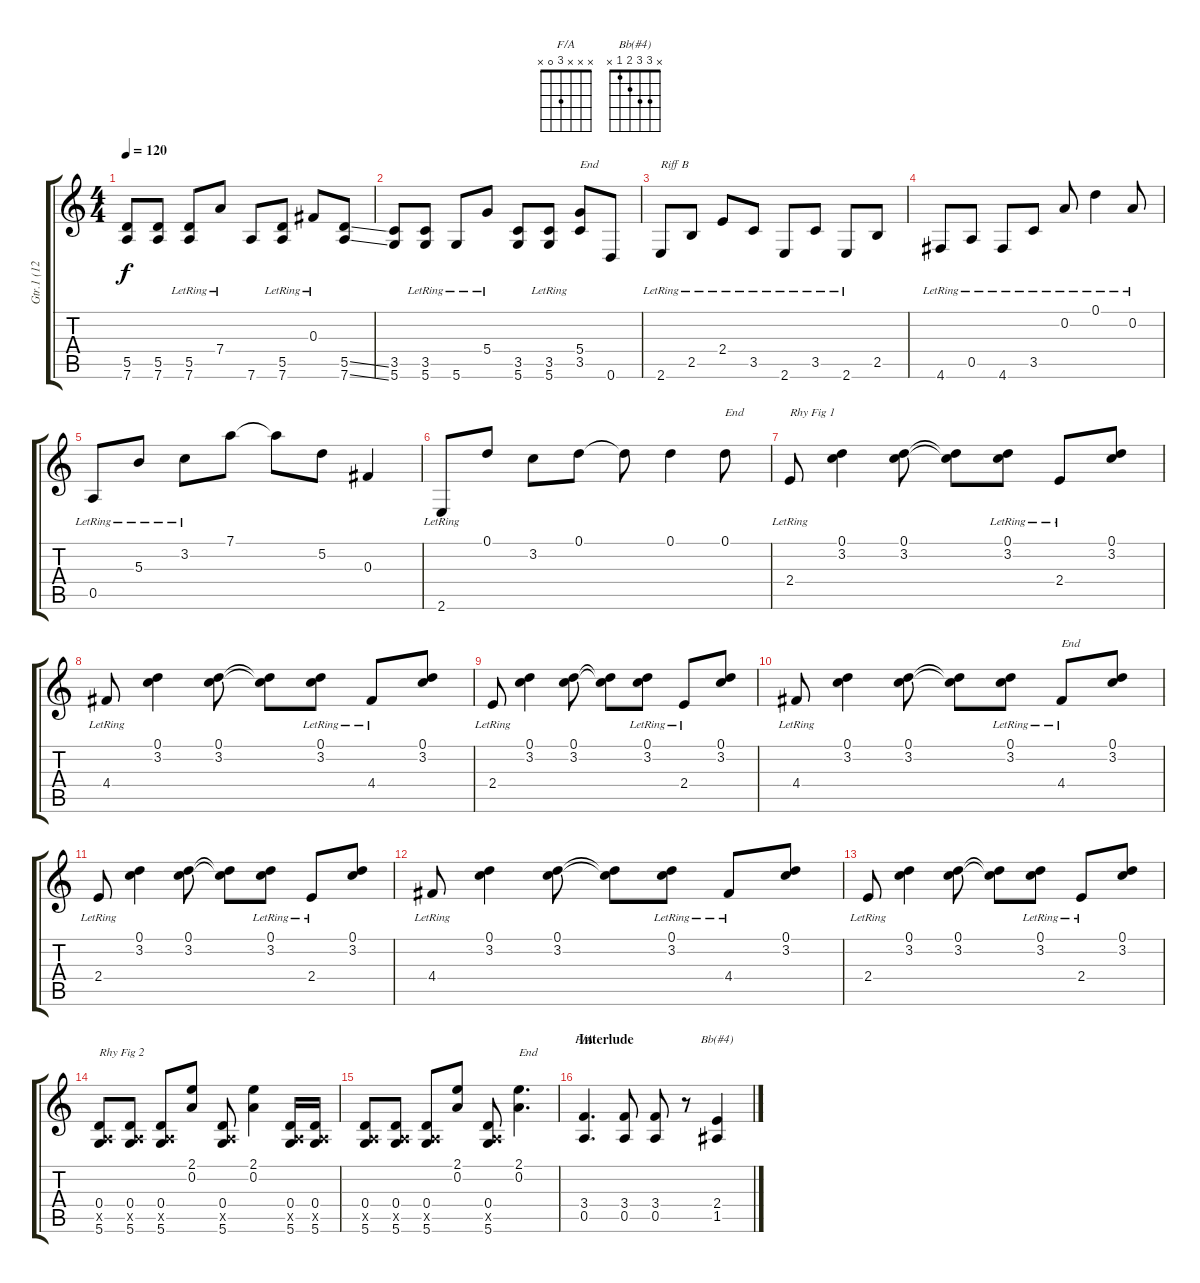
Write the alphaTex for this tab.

\track ("Gtr.1 (12 str.)" "Gtr.1 (12 ") {instrument electricguitarclean}
\staff {score tabs}
\tuning (D4 A3 Gb3 D3 A2 D2) {hide}
\chord ("F/A" x x x 3 0 x)
\chord ("Bb(#4)" x 3 3 2 1 x)
\ts (4 4)
\tempo 120
\clef g2
\ks c
(5.5 7.6).8{dy f} (5.5 7.6).8 (5.5 7.6{lr}).8 7.4{lr}.8 7.6.8 (5.5{lr} 7.6{lr}).8 0.3{lr}.8 (5.5{ss} 7.6{ss}).8 |
(3.5 5.6).8 (3.5{lr} 5.6).8 5.6{lr}.8 5.4{lr}.8 (3.5 5.6).8 (3.5 5.6{lr}).8 (5.4 3.5).8{txt "End"} 0.6.8 |
2.6{lr}.8{txt "Riff B"} 2.5{lr}.8 2.4{lr}.8 3.5{lr}.8 2.6{lr}.8 3.5{lr}.8 2.6{lr}.8 2.5.8 |
4.6{lr}.8 0.5{lr}.8 4.6{lr}.8 3.5{lr}.8 0.2{lr}.8 0.1{lr}.4 0.2{lr}.8 |
0.5{lr}.8 5.3{lr}.8 3.2{lr}.8 7.1.8 7.1{t}.8 5.2.8 0.3.4 |
2.6{lr}.8 0.1.8 3.2.8 0.1.8 0.1{t}.8 0.1.4 0.1.8{txt "End"} |
2.4{lr}.8{txt "Rhy Fig 1"} (0.1 3.2).4 (0.1 3.2).8 (0.1{t} 3.2{t}).8 (0.1{lr} 3.2{lr}).8 2.4{lr}.8 (0.1 3.2).8 |
4.4{lr}.8 (0.1 3.2).4 (0.1 3.2).8 (0.1{t} 3.2{t}).8 (0.1{lr} 3.2{lr}).8 4.4{lr}.8 (0.1 3.2).8 |
2.4{lr}.8 (0.1 3.2).4 (0.1 3.2).8 (0.1{t} 3.2{t}).8 (0.1{lr} 3.2{lr}).8 2.4{lr}.8 (0.1 3.2).8 |
4.4{lr}.8 (0.1 3.2).4 (0.1 3.2).8 (0.1{t} 3.2{t}).8 (0.1{lr} 3.2{lr}).8 4.4{lr}.8{txt "End"} (0.1 3.2).8 |
2.4{lr}.8 (0.1 3.2).4 (0.1 3.2).8 (0.1{t} 3.2{t}).8 (0.1{lr} 3.2{lr}).8 2.4{lr}.8 (0.1 3.2).8 |
4.4{lr}.8 (0.1 3.2).4 (0.1 3.2).8 (0.1{t} 3.2{t}).8 (0.1{lr} 3.2{lr}).8 4.4{lr}.8 (0.1 3.2).8 |
2.4{lr}.8 (0.1 3.2).4 (0.1 3.2).8 (0.1{t} 3.2{t}).8 (0.1{lr} 3.2{lr}).8 2.4{lr}.8 (0.1 3.2).8 |
(0.4 0.5{x} 5.6).8{txt "Rhy Fig 2"} (0.4 0.5{x} 5.6).8 (0.4 0.5{x} 5.6).8 (2.1 0.2).8 (0.4 0.5{x} 5.6).8 (2.1 0.2).4 (0.4 0.5{x} 5.6).16 (0.4 0.5{x} 5.6).16 |
(0.4 0.5{x} 5.6).8 (0.4 0.5{x} 5.6).8 (0.4 0.5{x} 5.6).8 (2.1 0.2).8 (0.4 0.5{x} 5.6).8 (2.1 0.2).4{d txt "End"} |
\section ("" "Interlude")
(3.4 0.5).4{d ch "F/A"} (3.4 0.5).8 (3.4 0.5).8 r.8 (2.4 1.5).4{ch "Bb(#4)"}
